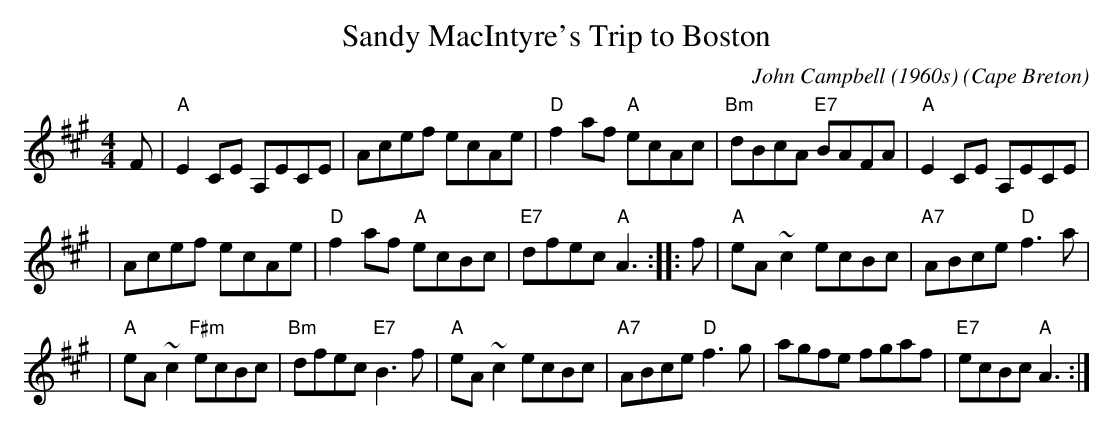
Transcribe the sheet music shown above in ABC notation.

X:1
T: Sandy MacIntyre's Trip to Boston
C: John Campbell (1960s)
O: Cape Breton
M: 4/4
L: 1/8
K: A
F \
| "A"E2CE A,ECE | Acef ecAe | "D"f2af "A"ecAc | "Bm"dBcA "E7"BAFA | "A"E2CE A,ECE |
| Acef ecAe | "D"f2af "A"ecBc | "E7"dfec "A"A3 :: f | "A"eA~c2 ecBc | "A7"ABce "D"f3a |
| "A"eA~c2 "F#m"ecBc | "Bm"dfec "E7"B3f | "A"eA~c2 ecBc | "A7"ABce "D"f3g | agfe fgaf | "E7"ecBc "A"A3 :|
